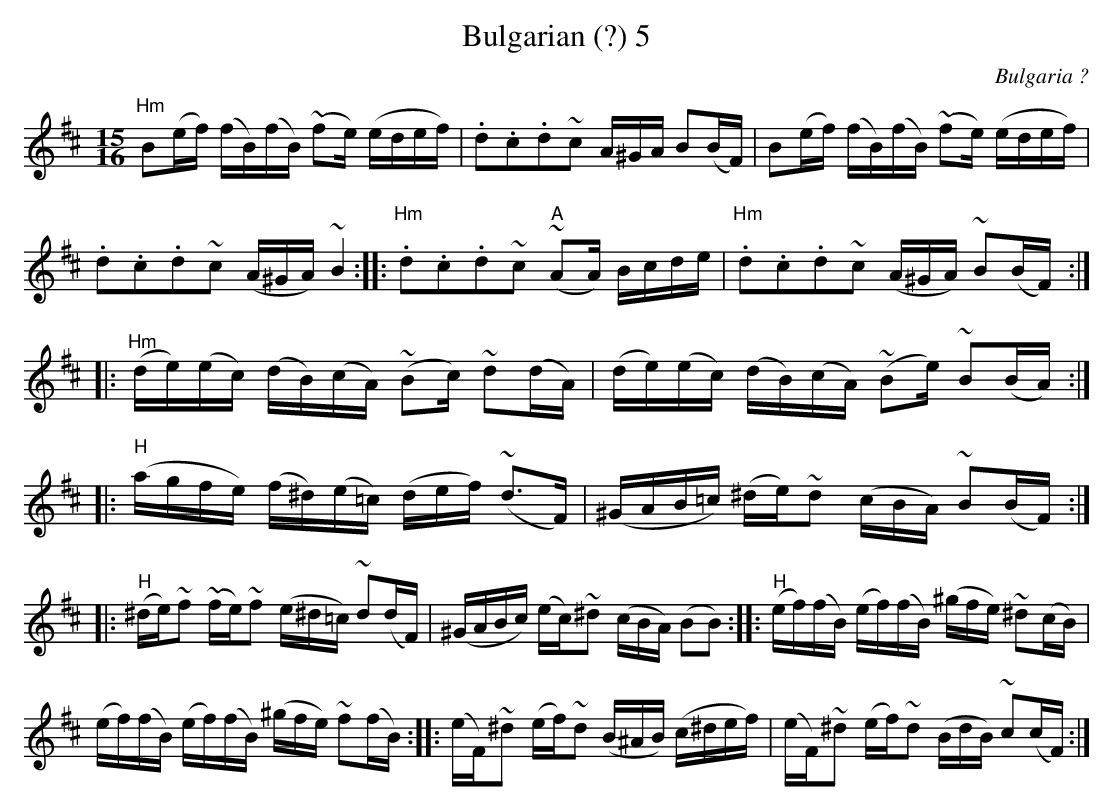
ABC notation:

X:1
T:Bulgarian (?) 5
O:Bulgaria ?
M:15/16
L:1/16
K:Bm
"Hm"B2(ef) (fB)(fB) (~f2e) (edef)| \
.d2.c2.d2~c2 A^GA B2(BF)|      \
B2(ef) (fB)(fB) (~f2e) (edef)|  \
.d2.c2.d2~c2 (A^GA) ~B4 ::      \
"Hm".d2.c2.d2~c2 "A"(~A2A) Bcde|   \
"Hm".d2.c2.d2~c2 (A^GA) ~B2(BF) :: \
"Hm"(de)(ec) (dB)(cA) (~B2c) ~d2(dA) |\
(de)(ec) (dB)(cA) (~B2e) ~B2(BA)    ::\
"H"(agfe) (f^d)(e=c) (def) (~d3F) |\
(^GAB=c) (^de)~d2 (cBA) ~B2(BF) ::  \
"H"(^de)~f2 (~fe)~f2 (e^d=c) ~d2(dF)|\
(^GABc) (ec)~^d2 (cBA) (B2B2) :: \
"H"(ef)(fB) (ef)(fB) (^gfe) ~^d2(cB) |\
(ef)(fB) (ef)(fB) (^gfe) ~f2(fB) :: \
(eF)~^d2 (ef)~d2 (B^AB) (c^def) |\
(eF)~^d2 (ef)~d2 (BdB) ~c2(cF) :|
